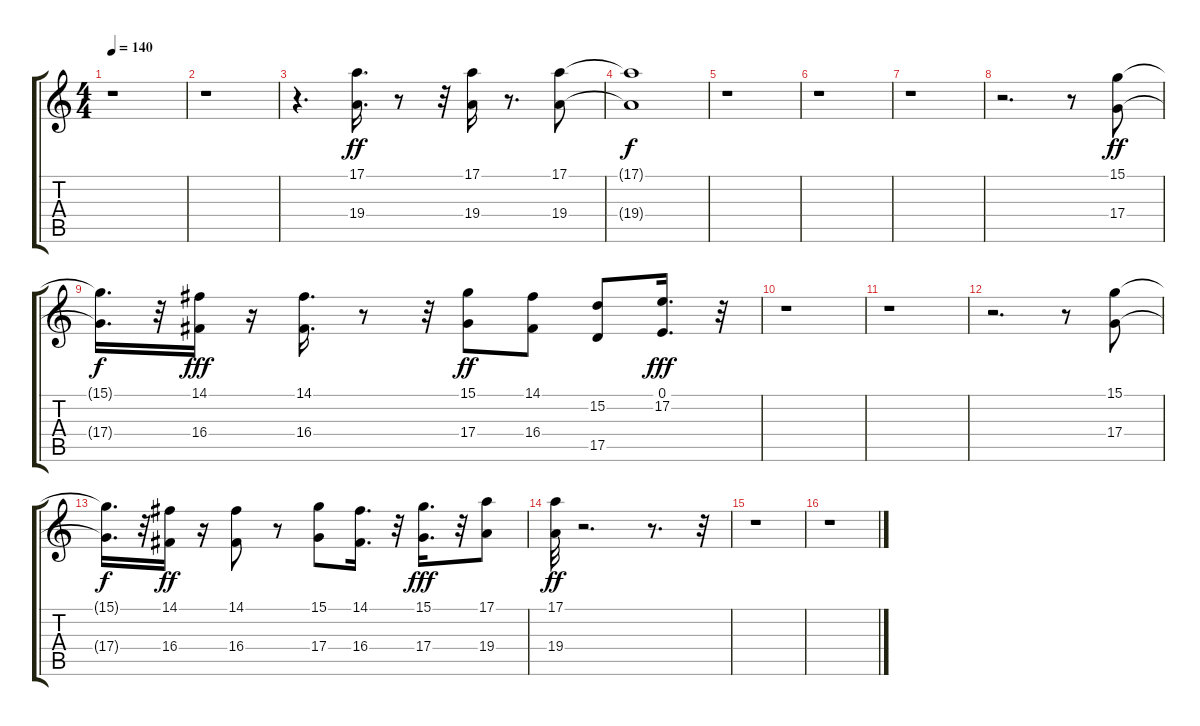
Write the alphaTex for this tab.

\track "" {instrument brasssection}
\staff {score tabs}
\tuning (E4 B3 G3 D3 A2 E2) {hide}
\ts (4 4)
\tempo 140
\clef g2
\ks c
r.1{dy f} |
r.1 |
r.4{d} (17.1 19.4).16{d dy ff volume 12} r.8 r.32 (17.1 19.4).16 r.8{d} (17.1 19.4).8 |
(17.1{t} 19.4{t}).1{dy f} |
r.1 |
r.1 |
r.1 |
r.2{d} r.8 (15.1 17.4).8{dy ff volume 12} |
(15.1{t} 17.4{t}).16{d dy f} r.32 (14.1 16.4).16{dy fff} r.16 (14.1 16.4).16{d} r.8 r.32 (15.1 17.4).8{dy ff} (14.1 16.4).8 (15.2 17.5).8 (0.1 17.2).16{d dy fff} r.32 |
r.1 |
r.1 |
r.2{d} r.8 (15.1 17.4).8 |
(15.1{t} 17.4{t}).16{d dy f} r.32 (14.1 16.4).16{dy ff} r.16 (14.1 16.4).8 r.8 (15.1 17.4).8 (14.1 16.4).16{d} r.32 (15.1 17.4).16{d dy fff} r.32 (17.1 19.4).8 |
(17.1 19.4).32{dy ff} r.2{d} r.8{d} r.32 |
r.1 |
r.1
